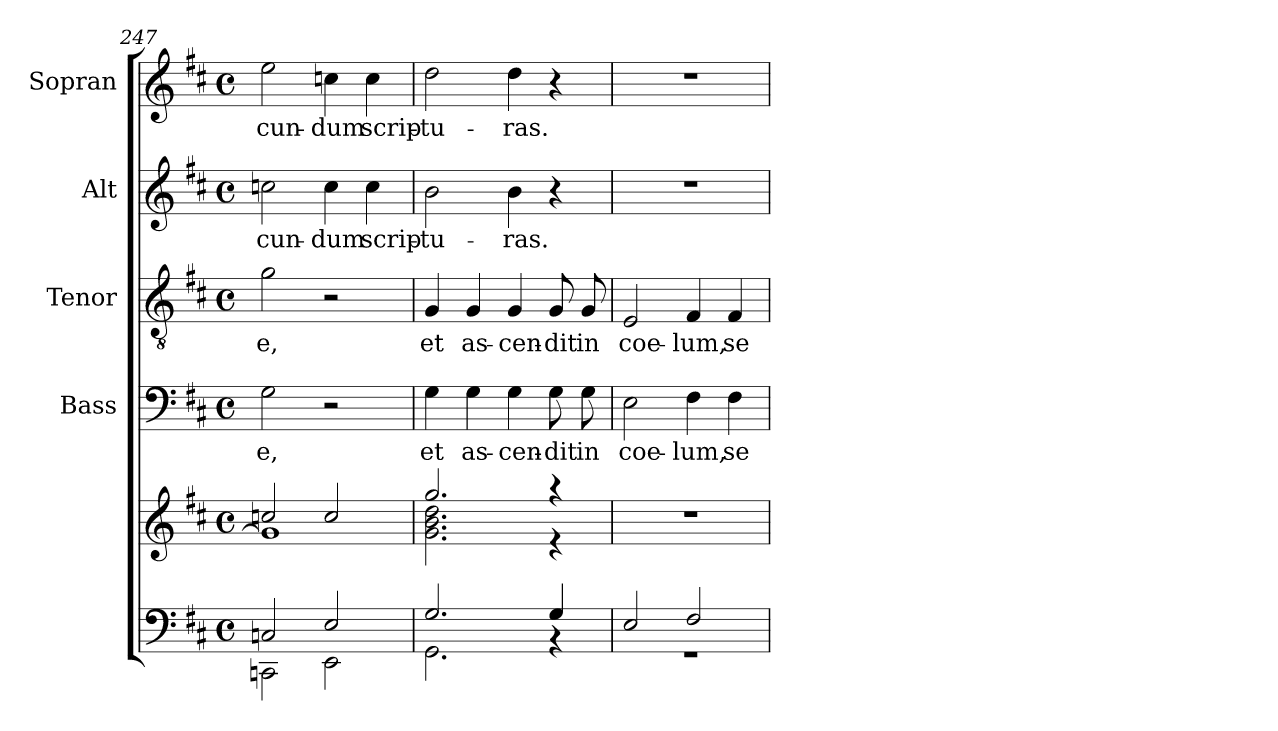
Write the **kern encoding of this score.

**kern	**kern	**kern	**text	**kern	**text	**kern	**text	**kern	**text
*part5	*part5	*part4	*part4	*part3	*part3	*part2	*part2	*part1	*part1
*staff6	*staff5	*staff4	*staff4	*staff3	*staff3	*staff2	*staff2	*staff1	*staff1
*	*	*I"Bass	*	*I"Tenor	*	*I"Alt	*	*I"Sopran	*
*	*	*I'B.	*	*I'T.	*	*I'A.	*	*I'S.	*
*clefF4	*clefG2	*clefF4	*	*clefGv2	*	*clefG2	*	*clefG2	*
*k[f#c#]	*k[f#c#]	*k[f#c#]	*	*k[f#c#]	*	*k[f#c#]	*	*k[f#c#]	*
*D:	*D:	*D:	*	*D:	*	*D:	*	*D:	*
*M4/4	*M4/4	*M4/4	*	*M4/4	*	*M4/4	*	*M4/4	*
*met(c)	*met(c)	*met(c)	*	*met(c)	*	*met(c)	*	*met(c)	*
=247	=247	=247	=247	=247	=247	=247	=247	=247	=247
*^	*^	*	*	*	*	*	*	*	*
!	!	!	!	!	!LO:LY:b	!	!LO:LY:b	!	!LO:LY:b	!	!LO:LY:b
2Cn/	2CCn\	2ccn/	1g]	2G\	-e,	2g\	-e,	2ccn\	-cun-	2ee\	-cun-
!	!	!	!	!	!	!	!	!	!LO:LY:b	!	!LO:LY:b
2E/	2EE\	2cc/	.	2r	.	2r	.	4cc\	-dum	4ccn\	-dum
!	!	!	!	!	!	!	!	!	!LO:LY:b	!	!LO:LY:b
.	.	.	.	.	.	.	.	4cc\	scrip-	4cc\	scrip-
=248	=248	=248	=248	=248	=248	=248	=248	=248	=248	=248	=248
!	!	!	!	!	!LO:LY:b	!	!LO:LY:b	!	!LO:LY:b	!	!LO:LY:b
2.G/	2.GG\	2.gg/	2.g\ 2.b\ 2.dd\	4G\	et	4G/	et	2b\	-tu-	2dd\	-tu-
!	!	!	!	!	!LO:LY:b	!	!LO:LY:b	!	!	!	!
.	.	.	.	4G\	as-	4G/	as-	.	.	.	.
!	!	!	!	!	!LO:LY:b	!	!LO:LY:b	!	!LO:LY:b	!	!LO:LY:b
.	.	.	.	4G\	-cen-	4G/	-cen-	4b\	-ras.	4dd\	-ras.
!	!	!	!	!	!LO:LY:b	!	!LO:LY:b	!	!	!	!
4G/	4rBB	4r	4r	8G\	-dit	8G/	-dit	4r	.	4r	.
!	!	!	!	!	!LO:LY:b	!	!LO:LY:b	!	!	!	!
.	.	.	.	8G\	in	8G/	in	.	.	.	.
*	*	*v	*v	*	*	*	*	*	*	*	*
!!LO:LB:g=z
=249	=249	=249	=249	=249	=249	=249	=249	=249	=249	=249
!	!	!	!	!LO:LY:b	!	!LO:LY:b	!	!	!	!
2E/	1rGG	1r	2E\	coe-	2E/	coe-	1r	.	1r	.
!	!	!	!	!LO:LY:b	!	!LO:LY:b	!	!	!	!
2F#/	.	.	4F#\	-lum,	4F#/	-lum,	.	.	.	.
!	!	!	!	!LO:LY:b	!	!LO:LY:b	!	!	!	!
.	.	.	4F#\	se-	4F#/	se-	.	.	.	.
*v	*v	*	*	*	*	*	*	*	*	*
=	=	=	=	=	=	=	=	=	=
*-	*-	*-	*-	*-	*-	*-	*-	*-	*-
